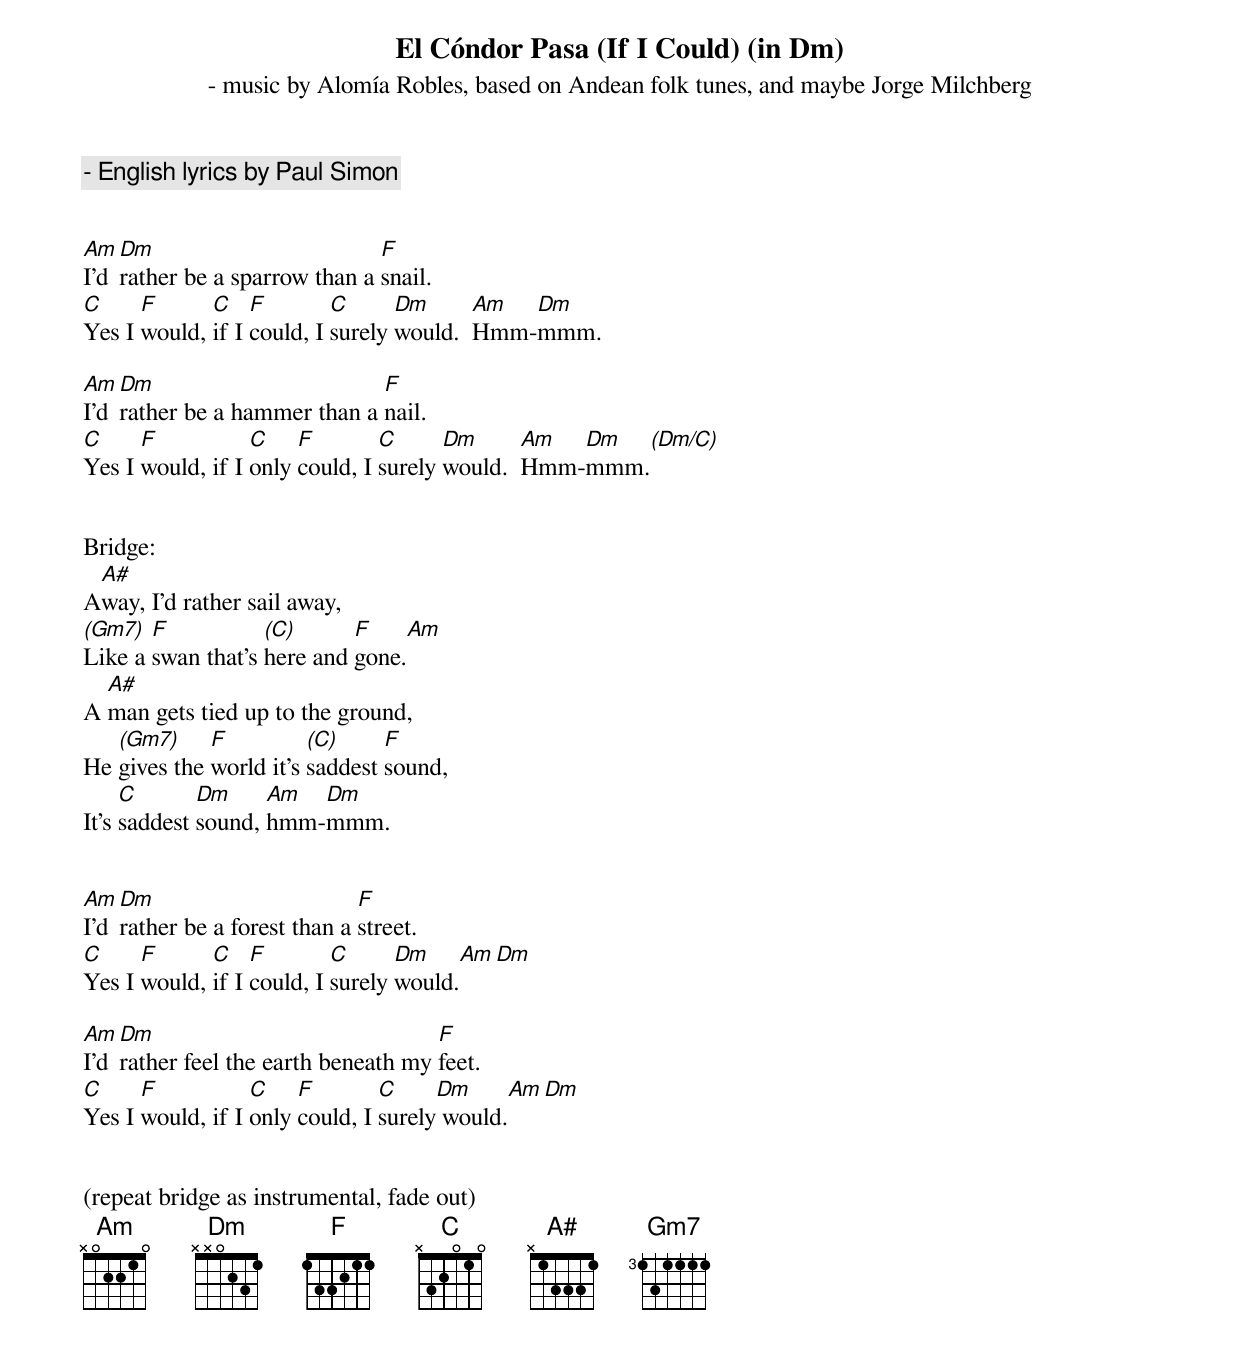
El Cóndor Pasa (If I Could) (in Dm)
 - music by Alomía Robles, based on Andean folk tunes, and maybe Jorge Milchberg
 - English lyrics by Paul Simon


Am  Dm                         F
I'd rather be a sparrow than a snail.
C     F      C    F        C      Dm      Am  Dm
Yes I would, if I could, I surely would.  Hmm-mmm.

Am  Dm                        F
I'd rather be a hammer than a nail.
C     F           C    F        C      Dm      Am  Dm  (Dm/C)
Yes I would, if I only could, I surely would.  Hmm-mmm.


Bridge:
 A#
Away, I'd rather sail away,
(Gm7)  F           (C)      F    Am
Like a swan that's here and gone.
  A#
A man gets tied up to the ground,
   (Gm7)     F          (C)     F
He gives the world it's saddest sound,
     C       Dm     Am  Dm
It's saddest sound, hmm-mmm.


Am  Dm                        F
I'd rather be a forest than a street.
C     F      C    F        C      Dm    Am  Dm
Yes I would, if I could, I surely would.

Am  Dm                               F
I'd rather feel the earth beneath my feet.
C     F           C    F        C     Dm     Am  Dm
Yes I would, if I only could, I surely would.


(repeat bridge as instrumental, fade out)
